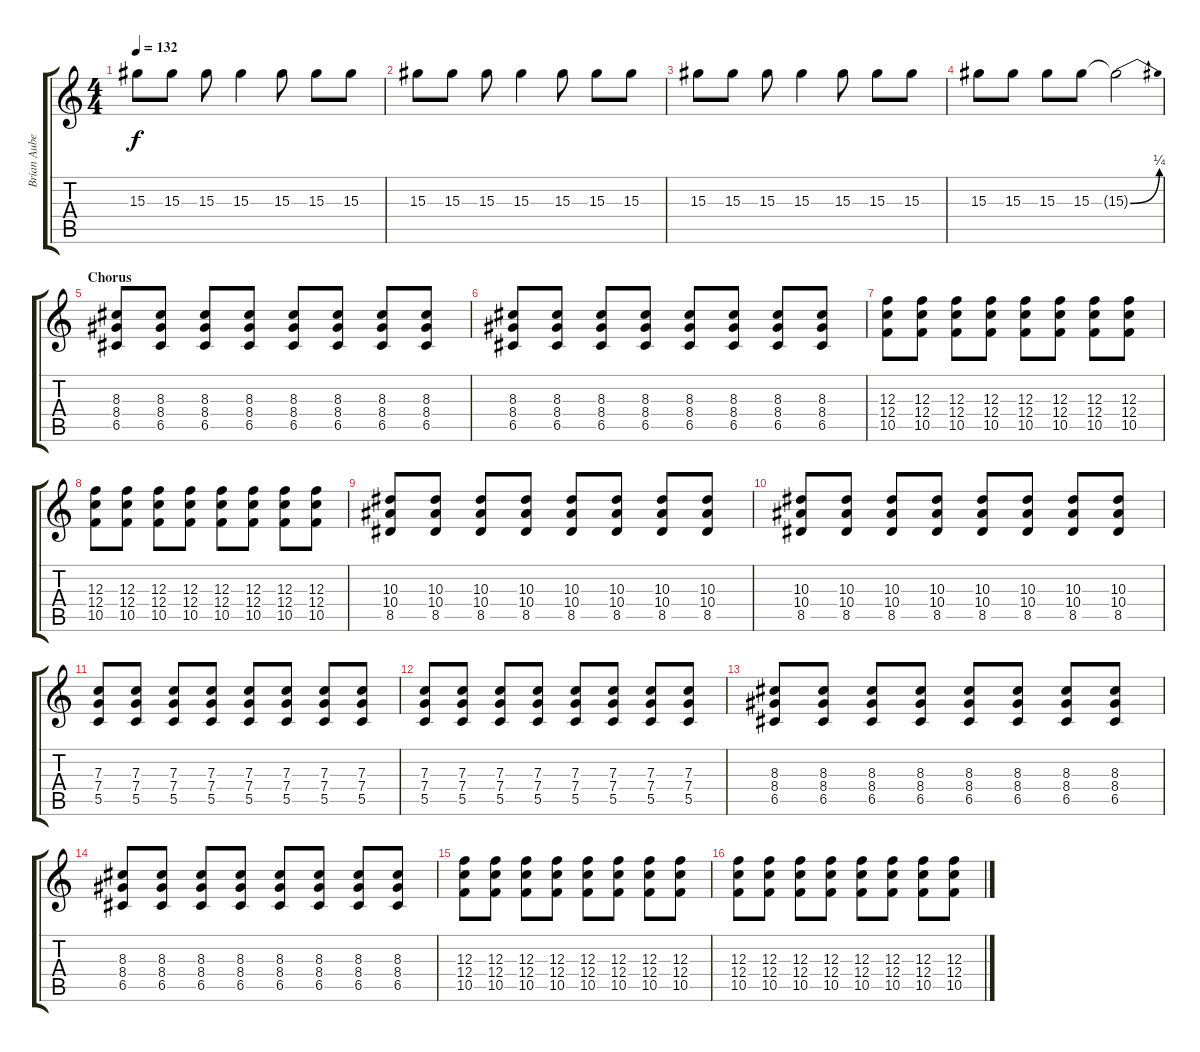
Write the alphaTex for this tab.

\track ("Brian Aubert (Distortion)" "Brian Aube") {instrument distortionguitar}
\staff {score tabs}
\tuning (D4 A3 F3 C3 G2 C2) {hide}
\ts (4 4)
\tempo 132
\clef g2
\ks c
15.3.8{dy f} 15.3.8 15.3.8 15.3.4 15.3.8 15.3.8 15.3.8 |
15.3.8 15.3.8 15.3.8 15.3.4 15.3.8 15.3.8 15.3.8 |
15.3.8 15.3.8 15.3.8 15.3.4 15.3.8 15.3.8 15.3.8 |
15.3.8 15.3.8 15.3.8 15.3.8 15.3{be (bend 0 0 60 1) t}.2 |
\section ("" "Chorus")
(8.3 8.4 6.5).8 (8.3 8.4 6.5).8 (8.3 8.4 6.5).8 (8.3 8.4 6.5).8 (8.3 8.4 6.5).8 (8.3 8.4 6.5).8 (8.3 8.4 6.5).8 (8.3 8.4 6.5).8 |
(8.3 8.4 6.5).8 (8.3 8.4 6.5).8 (8.3 8.4 6.5).8 (8.3 8.4 6.5).8 (8.3 8.4 6.5).8 (8.3 8.4 6.5).8 (8.3 8.4 6.5).8 (8.3 8.4 6.5).8 |
(12.3 12.4 10.5).8 (12.3 12.4 10.5).8 (12.3 12.4 10.5).8 (12.3 12.4 10.5).8 (12.3 12.4 10.5).8 (12.3 12.4 10.5).8 (12.3 12.4 10.5).8 (12.3 12.4 10.5).8 |
(12.3 12.4 10.5).8 (12.3 12.4 10.5).8 (12.3 12.4 10.5).8 (12.3 12.4 10.5).8 (12.3 12.4 10.5).8 (12.3 12.4 10.5).8 (12.3 12.4 10.5).8 (12.3 12.4 10.5).8 |
(10.3 10.4 8.5).8 (10.3 10.4 8.5).8 (10.3 10.4 8.5).8 (10.3 10.4 8.5).8 (10.3 10.4 8.5).8 (10.3 10.4 8.5).8 (10.3 10.4 8.5).8 (10.3 10.4 8.5).8 |
(10.3 10.4 8.5).8 (10.3 10.4 8.5).8 (10.3 10.4 8.5).8 (10.3 10.4 8.5).8 (10.3 10.4 8.5).8 (10.3 10.4 8.5).8 (10.3 10.4 8.5).8 (10.3 10.4 8.5).8 |
(7.3 7.4 5.5).8 (7.3 7.4 5.5).8 (7.3 7.4 5.5).8 (7.3 7.4 5.5).8 (7.3 7.4 5.5).8 (7.3 7.4 5.5).8 (7.3 7.4 5.5).8 (7.3 7.4 5.5).8 |
(7.3 7.4 5.5).8 (7.3 7.4 5.5).8 (7.3 7.4 5.5).8 (7.3 7.4 5.5).8 (7.3 7.4 5.5).8 (7.3 7.4 5.5).8 (7.3 7.4 5.5).8 (7.3 7.4 5.5).8 |
(8.3 8.4 6.5).8 (8.3 8.4 6.5).8 (8.3 8.4 6.5).8 (8.3 8.4 6.5).8 (8.3 8.4 6.5).8 (8.3 8.4 6.5).8 (8.3 8.4 6.5).8 (8.3 8.4 6.5).8 |
(8.3 8.4 6.5).8 (8.3 8.4 6.5).8 (8.3 8.4 6.5).8 (8.3 8.4 6.5).8 (8.3 8.4 6.5).8 (8.3 8.4 6.5).8 (8.3 8.4 6.5).8 (8.3 8.4 6.5).8 |
(12.3 12.4 10.5).8 (12.3 12.4 10.5).8 (12.3 12.4 10.5).8 (12.3 12.4 10.5).8 (12.3 12.4 10.5).8 (12.3 12.4 10.5).8 (12.3 12.4 10.5).8 (12.3 12.4 10.5).8 |
(12.3 12.4 10.5).8 (12.3 12.4 10.5).8 (12.3 12.4 10.5).8 (12.3 12.4 10.5).8 (12.3 12.4 10.5).8 (12.3 12.4 10.5).8 (12.3 12.4 10.5).8 (12.3 12.4 10.5).8
